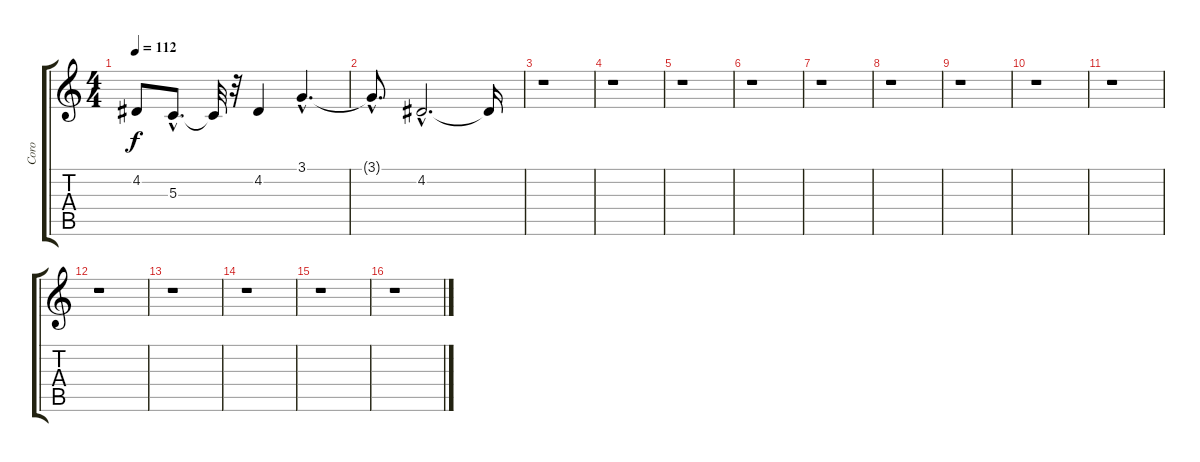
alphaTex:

\track ("Coro" "Coro") {instrument choiraahs}
\staff {score tabs}
\tuning (E4 B3 G3 D3 A2 E2) {hide}
\ts (4 4)
\tempo 112
\clef g2
\ks c
4.2{t}.8{dy f} 5.3{hac}.8{d} 5.3{t}.32 r.32 4.2.4 3.1{hac}.4{d} |
3.1{hac t}.8{d} 4.2{hac}.2{d} 4.2{t}.16 |
r.1 |
r.1 |
r.1 |
r.1 |
r.1 |
r.1 |
r.1 |
r.1 |
r.1 |
r.1 |
r.1 |
r.1 |
r.1 |
r.1
